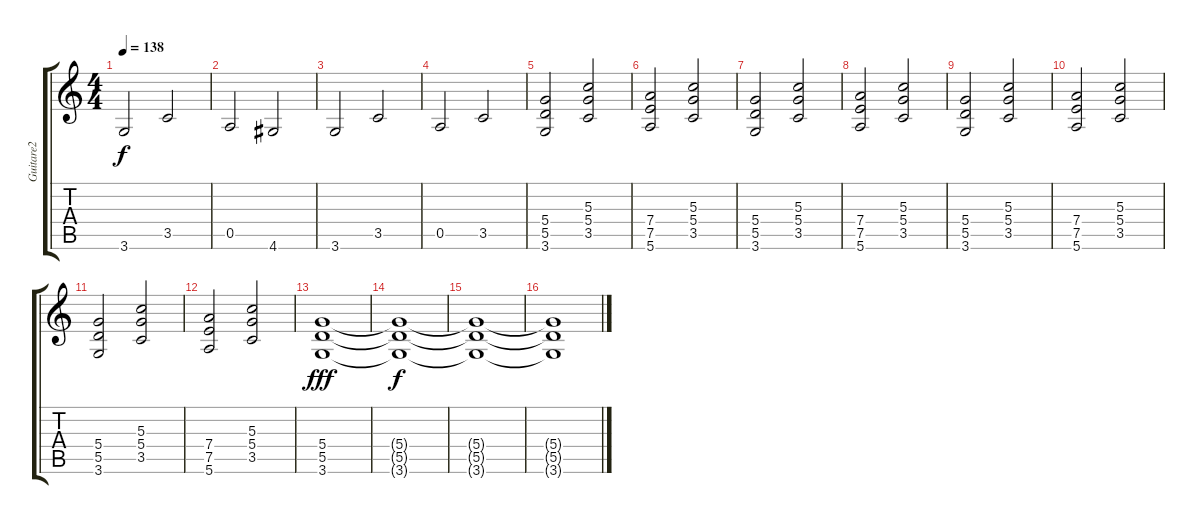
\track ("Guitare2" "Guitare2") {instrument distortionguitar}
\staff {score tabs}
\tuning (E4 B3 G3 D3 A2 E2) {hide}
\ts (4 4)
\tempo 138
\clef g2
\ks c
3.6.2{dy f} 3.5.2 |
0.5.2 4.6.2 |
3.6.2 3.5.2 |
0.5.2 3.5.2 |
(5.4 5.5 3.6).2{volume 10} (5.3 5.4 3.5).2 |
(7.4 7.5 5.6).2 (5.3 5.4 3.5).2 |
(5.4 5.5 3.6).2 (5.3 5.4 3.5).2 |
(7.4 7.5 5.6).2 (5.3 5.4 3.5).2 |
(5.4 5.5 3.6).2 (5.3 5.4 3.5).2 |
(7.4 7.5 5.6).2 (5.3 5.4 3.5).2 |
(5.4 5.5 3.6).2 (5.3 5.4 3.5).2 |
(7.4 7.5 5.6).2 (5.3 5.4 3.5).2 |
(5.4 5.5 3.6).1{dy fff volume 6} |
(5.4{t} 5.5{t} 3.6{t}).1{dy f} |
(5.4{t} 5.5{t} 3.6{t}).1 |
(5.4{t} 5.5{t} 3.6{t}).1
